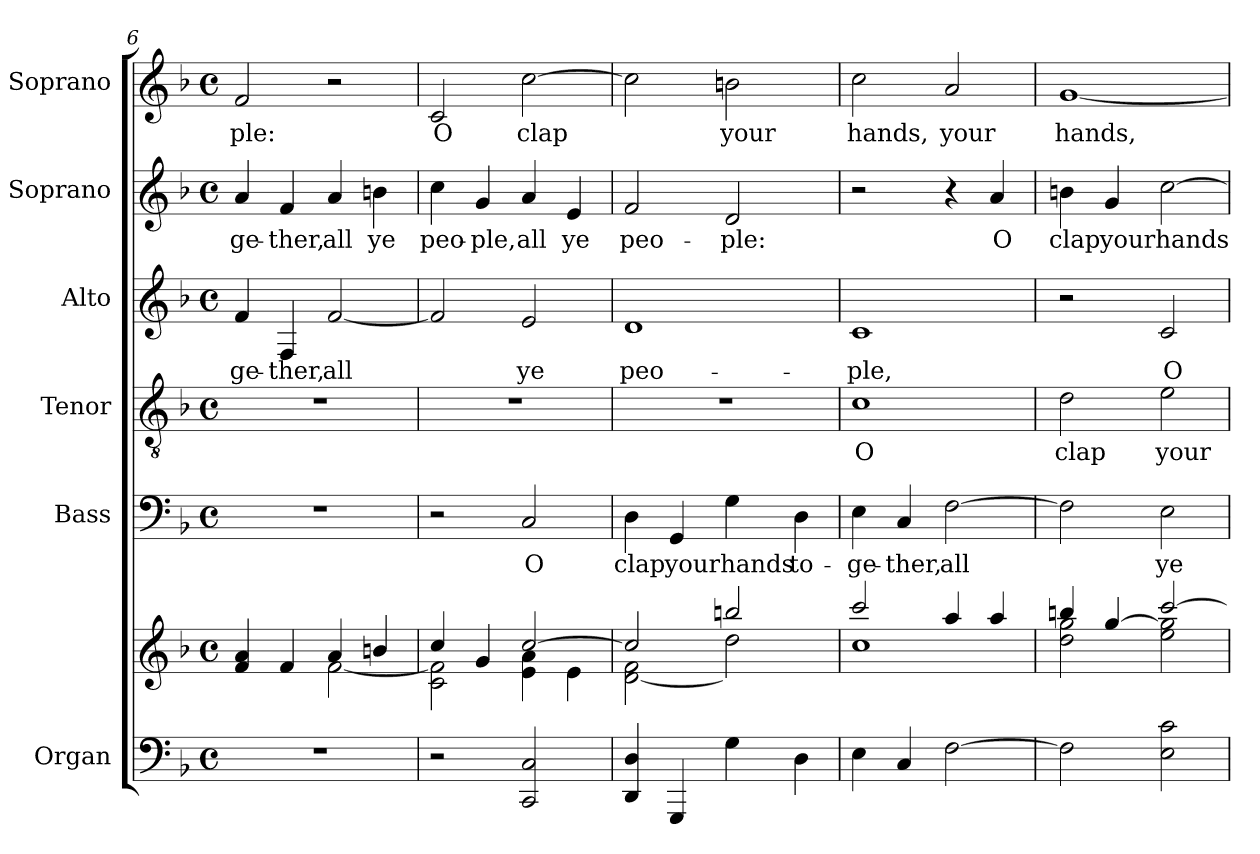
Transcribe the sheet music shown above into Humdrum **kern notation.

**kern	**kern	**kern	**text	**kern	**text	**kern	**text	**kern	**text	**kern	**text
*part6	*part6	*part5	*part5	*part4	*part4	*part3	*part3	*part2	*part2	*part1	*part1
*staff7	*staff6	*staff5	*staff5	*staff4	*staff4	*staff3	*staff3	*staff2	*staff2	*staff1	*staff1
*I"Organ	*	*I"Bass	*	*I"Tenor	*	*I"Alto	*	*I"Soprano	*	*I"Soprano	*
*I'Org.	*	*I'B.	*	*I'T.	*	*I'A.	*	*I'S.	*	*I'S.	*
!!LO:LB:g=z
*clefF4	*clefG2	*clefF4	*	*clefGv2	*	*clefG2	*	*clefG2	*	*clefG2	*
*	*	*	*	*ITrd7c12	*	*	*	*	*	*	*
*k[b-]	*k[b-]	*k[b-]	*	*k[b-]	*	*k[b-]	*	*k[b-]	*	*k[b-]	*
*F:	*F:	*F:	*	*F:	*	*F:	*	*F:	*	*F:	*
*M4/4	*M4/4	*M4/4	*	*M4/4	*	*M4/4	*	*M4/4	*	*M4/4	*
*met(c)	*met(c)	*met(c)	*	*met(c)	*	*met(c)	*	*met(c)	*	*met(c)	*
=6	=6	=6	=6	=6	=6	=6	=6	=6	=6	=6	=6
*	*^	*	*	*	*	*	*	*	*	*	*
!	!	!	!	!	!	!	!	!LO:LY:b:color=#000000	!	!	!	!
!	!	!	!	!	!	!	!	!	!	!LO:LY:b:color=#000000	!	!
!	!	!	!	!	!	!	!	!	!	!	!	!LO:LY:b:color=#000000
1r	4fi/ 4ai	2ryy	1r	.	1r	.	4fi/	-ge-	4ai/	-ge-	2fi/	-ple:
!	!	!	!	!	!	!	!	!LO:LY:b:color=#000000	!	!	!	!
!	!	!	!	!	!	!	!	!	!	!LO:LY:b:color=#000000	!	!
.	4fi/	.	.	.	.	.	4Fi/	-ther,	4fi/	-ther,	.	.
!	!	!	!	!	!	!	!	!LO:LY:b:color=#000000	!	!	!	!
!	!	!	!	!	!	!	!	!	!	!LO:LY:b:color=#000000	!	!
.	4ai/	[<2fi\	.	.	.	.	[<2fi/	all	4ai/	all	2r	.
!	!	!	!	!	!	!	!	!	!	!LO:LY:b:color=#000000	!	!
.	4bni/	.	.	.	.	.	.	.	4bni\	ye	.	.
=7	=7	=7	=7	=7	=7	=7	=7	=7	=7	=7	=7	=7
!	!	!	!	!	!	!	!	!	!	!LO:LY:b:color=#000000	!	!
!	!	!	!	!	!	!	!	!	!	!	!	!LO:LY:b:color=#000000
2r	4cci/	2ci\ 2fi]	2r	.	1r	.	2fi/]	.	4cci\	peo-	2ci/	O
!	!	!	!	!	!	!	!	!	!	!LO:LY:b:color=#000000	!	!
.	4gi/	.	.	.	.	.	.	.	4gi/	-ple,	.	.
!	!	!	!	!LO:LY:b:color=#000000	!	!	!	!	!	!	!	!
!	!	!	!	!	!	!	!	!LO:LY:b:color=#000000	!	!	!	!
!	!	!	!	!	!	!	!	!	!	!LO:LY:b:color=#000000	!	!
!	!	!	!	!	!	!	!	!	!	!	!	!LO:LY:b:color=#000000
2CCi/ 2Ci	[>2cci/	4ei\ 4ai	2Ci/	O	.	.	2ei/	ye	4ai/	all	[>2cci\	clap
!	!	!	!	!	!	!	!	!	!	!LO:LY:b:color=#000000	!	!
.	.	4ei\	.	.	.	.	.	.	4ei/	ye	.	.
=8	=8	=8	=8	=8	=8	=8	=8	=8	=8	=8	=8	=8
!	!	!	!	!LO:LY:b:color=#000000	!	!	!	!	!	!	!	!
!	!	!	!	!	!	!	!	!LO:LY:b:color=#000000	!	!	!	!
!	!	!	!	!	!	!	!	!	!	!LO:LY:b:color=#000000	!	!
4DDi/ 4Di	2cci/]	[<2di\ 2fi	4Di\	clap	1r	.	1di	peo-	2fi/	peo-	2cci\]	.
*X8ba	*	*	*	*	*	*	*	*	*	*	*	*
!	!	!	!	!LO:LY:b:color=#000000	!	!	!	!	!	!	!	!
4GGGi/	.	.	4GGi/	your	.	.	.	.	.	.	.	.
*	*8ba	*	*	*	*	*	*	*	*	*	*	*
!	!	!	!	!LO:LY:b:color=#000000	!	!	!	!	!	!	!	!
!	!	!	!	!	!	!	!	!	!	!LO:LY:b:color=#000000	!	!
!	!	!	!	!	!	!	!	!	!	!	!	!LO:LY:b:color=#000000
4Gi\	2bni/	2di\]	4Gi\	hands	.	.	.	.	2di/	-ple:	2bni\	your
!	!	!	!	!LO:LY:b:color=#000000	!	!	!	!	!	!	!	!
4Di\	.	.	4Di\	to-	.	.	.	.	.	.	.	.
=9	=9	=9	=9	=9	=9	=9	=9	=9	=9	=9	=9	=9
!	!	!	!	!LO:LY:b:color=#000000	!	!	!	!	!	!	!	!
!	!	!	!	!	!	!LO:LY:b:color=#000000	!	!	!	!	!	!
!	!	!	!	!	!	!	!	!LO:LY:b:color=#000000	!	!	!	!
!	!	!	!	!	!	!	!	!	!	!	!	!LO:LY:b:color=#000000
4Ei\	2cci/	1ci	4Ei\	-ge-	1Ci	O	1ci	-ple,	2r	.	2cci\	hands,
!	!	!	!	!LO:LY:b:color=#000000	!	!	!	!	!	!	!	!
4Ci/	.	.	4Ci/	-ther,	.	.	.	.	.	.	.	.
!	!	!	!	!LO:LY:b:color=#000000	!	!	!	!	!	!	!	!
!	!	!	!	!	!	!	!	!	!	!	!	!LO:LY:b:color=#000000
[>2Fi\	4ai/	.	[>2Fi\	all	.	.	.	.	4r	.	2ai/	your
!	!	!	!	!	!	!	!	!	!	!LO:LY:b:color=#000000	!	!
.	4ai/	.	.	.	.	.	.	.	4ai/	O	.	.
=10	=10	=10	=10	=10	=10	=10	=10	=10	=10	=10	=10	=10
!	!	!	!	!	!	!LO:LY:b:color=#000000	!	!	!	!	!	!
!	!	!	!	!	!	!	!	!	!	!LO:LY:b:color=#000000	!	!
!	!	!	!	!	!	!	!	!	!	!	!	!LO:LY:b:color=#000000
2Fi\]	4bni/	2di\ 2gi	2Fi\]	.	2Di\	clap	2r	.	4bni\	clap	[<1gi	hands,
!	!	!	!	!	!	!	!	!	!	!LO:LY:b:color=#000000	!	!
.	[<4gi/	.	.	.	.	.	.	.	4gi/	your	.	.
!	!	!	!	!LO:LY:b:color=#000000	!	!	!	!	!	!	!	!
!	!	!	!	!	!	!LO:LY:b:color=#000000	!	!	!	!	!	!
!	!	!	!	!	!	!	!	!LO:LY:b:color=#000000	!	!	!	!
!	!	!	!	!	!	!	!	!	!	!LO:LY:b:color=#000000	!	!
2Ei\ 2ci	[>2cci/	2ei\ 2gi]	2Ei\	ye	2Ei\	your	2ci/	O	[>2cci\	hands	.	.
*	*v	*v	*	*	*	*	*	*	*	*	*	*
=	=	=	=	=	=	=	=	=	=	=	=
*-	*-	*-	*-	*-	*-	*-	*-	*-	*-	*-	*-
